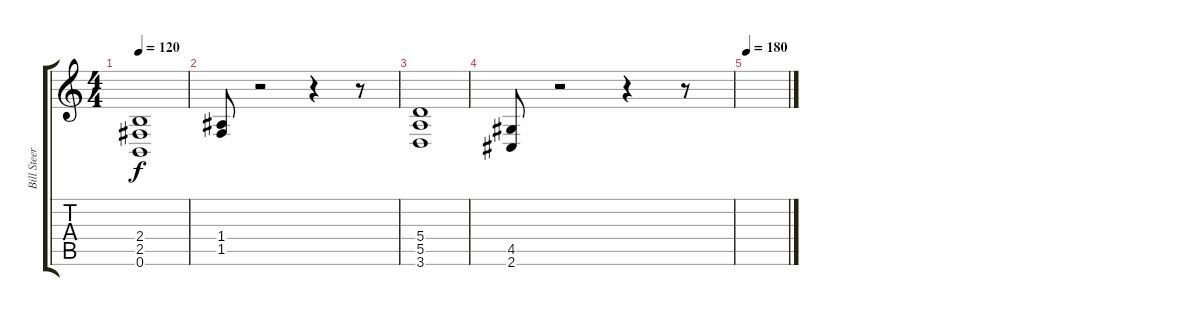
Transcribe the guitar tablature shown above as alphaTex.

\track ("Bill Steer" "Bill Steer") {instrument overdrivenguitar}
\staff {score tabs}
\tuning (B3 Gb3 D3 A2 E2 B1) {hide}
\ts (4 4)
\tempo 120
\clef g2
\ks c
(2.4 2.5 0.6).1{dy f} |
(1.4 1.5).8 r.2 r.4 r.8 |
(5.4 5.5 3.6).1 |
(4.5 2.6).8 r.2 r.4 r.8 |
\tempo 180
